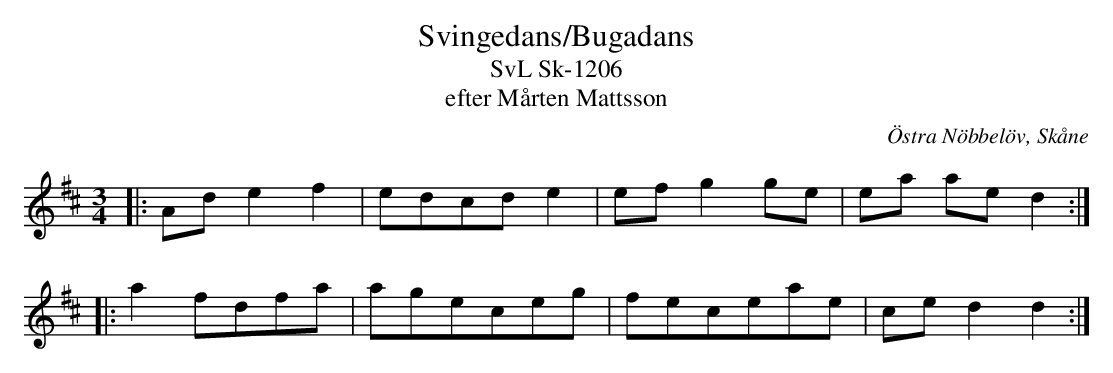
X:1
T:Svingedans/Bugadans
T:SvL Sk-1206
T:efter Mårten Mattsson
O:Östra Nöbbelöv, Skåne
M:3/4
L:1/8
Q:1/4=108
K:D
|: Ad e2 f2 | edcd e2 | ef g2 ge | ea ae d2 :|
|: a2 fdfa | ageceg | feceae | ce d2 d2 :|
